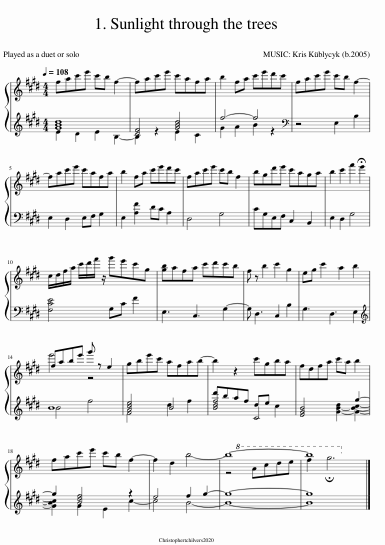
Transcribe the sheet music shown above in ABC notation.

X:1
%%score { ( 1 4 ) | ( 2 3 ) }
L:1/8
Q:1/4=108
M:4/4
I:linebreak $
K:E
V:1 treble
V:4 treble
V:2 treble
V:3 treble
V:1
 fac'e' c'b f2- | fac'e' c'afa | b2 fa c'e'd'c' | fac'e' c'b f2- |$ fac'e' c'afa | %5
 b2 fa c'e'd'c' | fac'e' c'b f2 | bgd'e' c'aga | b2 c'2 f'2 !fermata!e'2 |$ c/d/f/a/ c'/d'/f'/ z/ g'e'c'g | %10
 [gb]afa c'd'c'b | f z b2 c'2 g2 | eg c'2 a2 b2 |$ fabe' g' z e2 | gbe'c' afab- | %15
 b2 z2 c'gba | fdfa c'a b2 |$ fac'e' c'b f2- | f2 d2 b4- |!8va(! b'8- | %20
 b'8!8va)! |] %21
V:2
 [GBd]8 | [DF]4 [GBd]4 | f4- f4 |[K:bass] z4 E,2 B,2 |$ E,2 D,2 E,F, G,2 | %5
 E,2 [A,F]2 DC A,2 | D,4 G,4 | CG,E,F, C,2 B,,2 | E,2 D,2 G,4 |$ [F,CE]4 G,C F2 | %10
 E,3 C,3 G,2- | G, D,3 C,2 B,2 | G,3 D,3 E,2 |$[K:treble] B8 | [Ace]4 B4 | %15
 [Bdf]4 C4 | [EGB]4 [G-B-d]2 g2- |$ g2 [Bdf]4 z2 | e4 f2 g2- | g8- | %20
 g8 |] %21
V:3
 E2 D2 E2 B,2- | B,2 z2 E2 C2 | G2 A2 B2 z2 |[K:bass] x8 |$ x8 | %5
 x8 | x8 | x8 | x8 |$ x8 | %10
 x8 | x8 | x8 |$[K:treble] B4 f4 | F4 d2 f2 | %15
 d'baf de c2 | x6 [GBc]2- |$ [GBc]2 G2 E2 c2- | c4 B4- | B8- | %20
 B8 |] %21
V:4
 x8 | x8 | x8 | x8 |$ x8 | %5
 x8 | x8 | x8 | x8 |$ x8 | %10
 x8 | x8 | x8 |$ e'4 z4 | x8 | %15
 x8 | x8 |$ x8 | x8 |!8va(! z4 ac'd'e' | %20
 f'2 !fermata!g'6!8va)! |] %21
